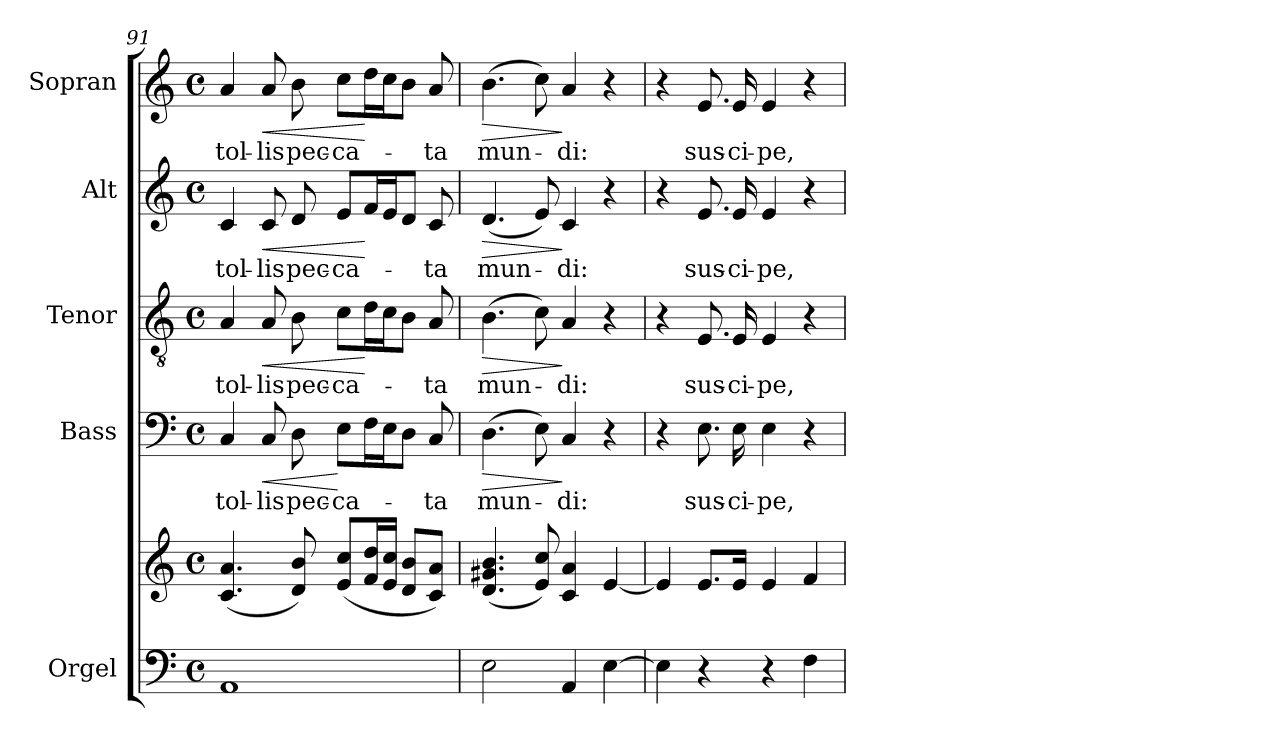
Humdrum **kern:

**kern	**kern	**kern	**text	**dynam	**kern	**text	**dynam	**kern	**text	**dynam	**kern	**text	**dynam
*part5	*part5	*part4	*part4	*part4	*part3	*part3	*part3	*part2	*part2	*part2	*part1	*part1	*part1
*staff6	*staff5	*staff4	*staff4	*staff4	*staff3	*staff3	*staff3	*staff2	*staff2	*staff2	*staff1	*staff1	*staff1
*I"Orgel	*	*I"Bass	*	*	*I"Tenor	*	*	*I"Alt	*	*	*I"Sopran	*	*
*I'Org.	*	*I'B.	*	*	*I'T.	*	*	*I'A.	*	*	*I'S.	*	*
*clefF4	*clefG2	*clefF4	*	*	*clefGv2	*	*	*clefG2	*	*	*clefG2	*	*
*k[]	*k[]	*k[]	*	*	*k[]	*	*	*k[]	*	*	*k[]	*	*
*C:	*C:	*C:	*	*	*C:	*	*	*C:	*	*	*C:	*	*
*M4/4	*M4/4	*M4/4	*	*	*M4/4	*	*	*M4/4	*	*	*M4/4	*	*
*met(c)	*met(c)	*met(c)	*	*	*met(c)	*	*	*met(c)	*	*	*met(c)	*	*
=91	=91	=91	=91	=91	=91	=91	=91	=91	=91	=91	=91	=91	=91
!	!	!	!LO:LY:b	!	!	!LO:LY:b	!	!	!LO:LY:b	!	!	!LO:LY:b	!
1AA	(<4.c/ 4.a/	4C/	tol-	.	4A/	tol-	.	4c/	tol-	.	4a/	tol-	.
!	!	!	!LO:LY:b	!LO:HP:b	!	!LO:LY:b	!LO:HP:b	!	!LO:LY:b	!LO:HP:b	!	!LO:LY:b	!LO:HP:b
.	.	8C/	-lis	<	8A/	-lis	<	8c/	-lis	<	8a/	-lis	<
!	!	!	!LO:LY:b	!	!	!LO:LY:b	!	!	!LO:LY:b	!	!	!LO:LY:b	!
.	8d/ 8b/)	8D\	pec-	.	8B\	pec-	.	8d/	pec-	.	8b\	pec-	.
!	!	!	!LO:LY:b	!	!	!LO:LY:b	!	!	!LO:LY:b	!	!	!LO:LY:b	!
.	(<8e/ 8cc/L	8E\L	-ca-	[	8c\L	-ca-	.	8e/L	-ca-	.	8cc\L	-ca-	.
.	16f/ 16dd/L	16F\L	.	.	16d\L	.	[	16f/L	.	[	16dd\L	.	[
.	16e/ 16cc/JJ	16E\J	.	.	16c\J	.	.	16e/J	.	.	16cc\J	.	.
.	8d/ 8b/L	8D\J	.	.	8B\J	.	.	8d/J	.	.	8b\J	.	.
!	!	!	!LO:LY:b	!	!	!LO:LY:b	!	!	!LO:LY:b	!	!	!LO:LY:b	!
.	8c/ 8a/J)	8C/	-ta	.	8A/	-ta	.	8c/	-ta	.	8a/	-ta	.
=92	=92	=92	=92	=92	=92	=92	=92	=92	=92	=92	=92	=92	=92
!	!	!	!LO:LY:b	!LO:HP:b	!	!LO:LY:b	!LO:HP:b	!	!LO:LY:b	!LO:HP:b	!	!LO:LY:b	!LO:HP:b
2E\	(<4.d/ 4.g#X/ 4.b/	(>4.D\	mun-	>	(>4.B\	mun-	>	(<4.d/	mun-	>	(>4.b\	mun-	>
.	8e/ 8cc/)	8E\)	.	.	8c\)	.	.	8e/)	.	.	8cc\)	.	.
!	!	!	!LO:LY:b	!	!	!LO:LY:b	!	!	!LO:LY:b	!	!	!LO:LY:b	!
4AA/	4c/ 4a/	4C/	-di:	]	4A/	-di:	]	4c/	-di:	]	4a/	-di:	]
[4E\	[4e/	4r	.	.	4r	.	.	4r	.	.	4r	.	.
=93	=93	=93	=93	=93	=93	=93	=93	=93	=93	=93	=93	=93	=93
4E\]	4e/]	4r	.	.	4r	.	.	4r	.	.	4r	.	.
!	!	!	!LO:LY:b	!	!	!LO:LY:b	!	!	!LO:LY:b	!	!	!LO:LY:b	!
4r	8.e/L	8.E\	sus-	.	8.E/	sus-	.	8.e/	sus-	.	8.e/	sus-	.
!	!	!	!LO:LY:b	!	!	!LO:LY:b	!	!	!LO:LY:b	!	!	!LO:LY:b	!
.	16e/Jk	16E\	-ci-	.	16E/	-ci-	.	16e/	-ci-	.	16e/	-ci-	.
!	!	!	!LO:LY:b	!	!	!LO:LY:b	!	!	!LO:LY:b	!	!	!LO:LY:b	!
4r	4e/	4E\	-pe,	.	4E/	-pe,	.	4e/	-pe,	.	4e/	-pe,	.
4F\	4f/	4r	.	.	4r	.	.	4r	.	.	4r	.	.
=	=	=	=	=	=	=	=	=	=	=	=	=	=
*-	*-	*-	*-	*-	*-	*-	*-	*-	*-	*-	*-	*-	*-
